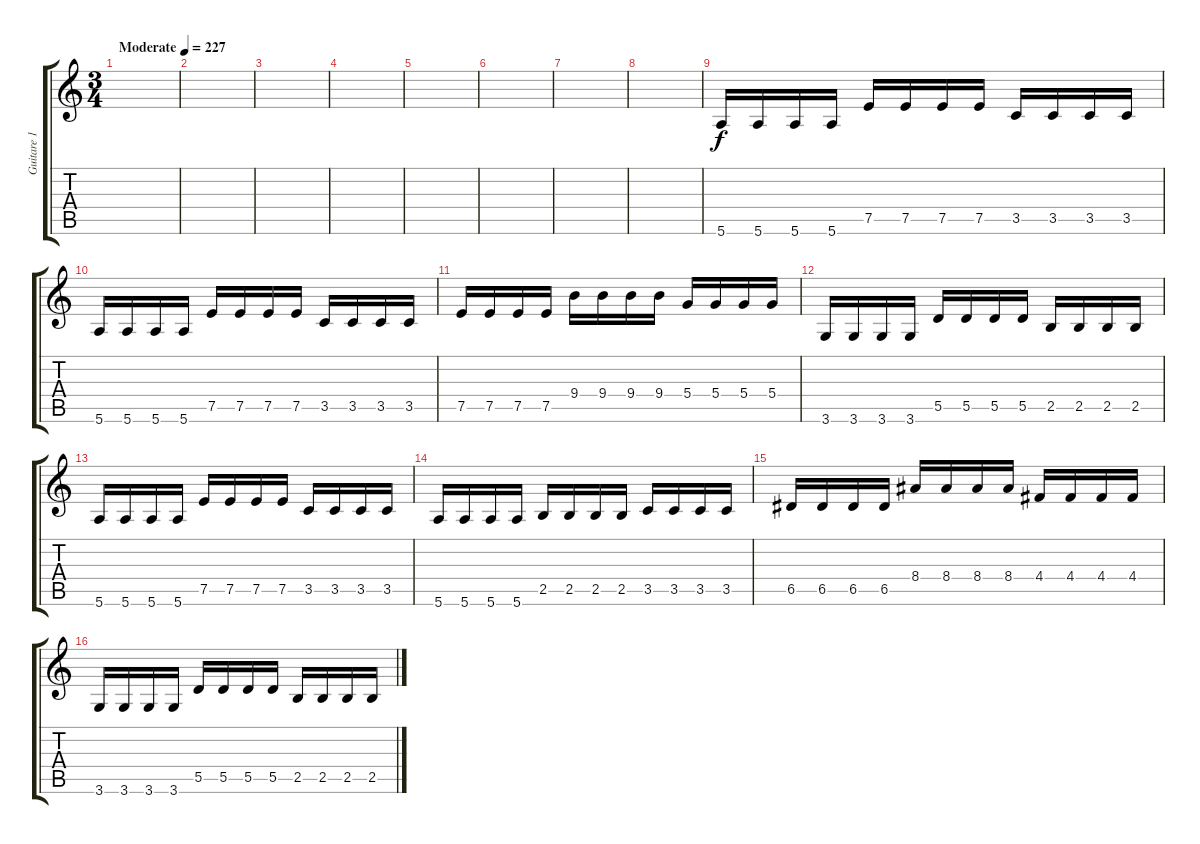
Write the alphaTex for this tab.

\track ("Guitare 1" "Guitare 1") {instrument distortionguitar}
\staff {score tabs}
\tuning (E4 B3 G3 D3 A2 E2) {hide}
\ts (3 4)
\tempo (227 "Moderate")
\clef g2
\ks c
|
|
|
|
|
|
|
|
5.6.16 5.6.16 5.6.16 5.6.16 7.5.16 7.5.16 7.5.16 7.5.16 3.5.16 3.5.16 3.5.16 3.5.16 |
5.6.16 5.6.16 5.6.16 5.6.16 7.5.16 7.5.16 7.5.16 7.5.16 3.5.16 3.5.16 3.5.16 3.5.16 |
7.5.16 7.5.16 7.5.16 7.5.16 9.4.16 9.4.16 9.4.16 9.4.16 5.4.16 5.4.16 5.4.16 5.4.16 |
3.6.16 3.6.16 3.6.16 3.6.16 5.5.16 5.5.16 5.5.16 5.5.16 2.5.16 2.5.16 2.5.16 2.5.16 |
5.6.16 5.6.16 5.6.16 5.6.16 7.5.16 7.5.16 7.5.16 7.5.16 3.5.16 3.5.16 3.5.16 3.5.16 |
5.6.16 5.6.16 5.6.16 5.6.16 2.5.16 2.5.16 2.5.16 2.5.16 3.5.16 3.5.16 3.5.16 3.5.16 |
6.5.16 6.5.16 6.5.16 6.5.16 8.4.16 8.4.16 8.4.16 8.4.16 4.4.16 4.4.16 4.4.16 4.4.16 |
3.6.16 3.6.16 3.6.16 3.6.16 5.5.16 5.5.16 5.5.16 5.5.16 2.5.16 2.5.16 2.5.16 2.5.16
